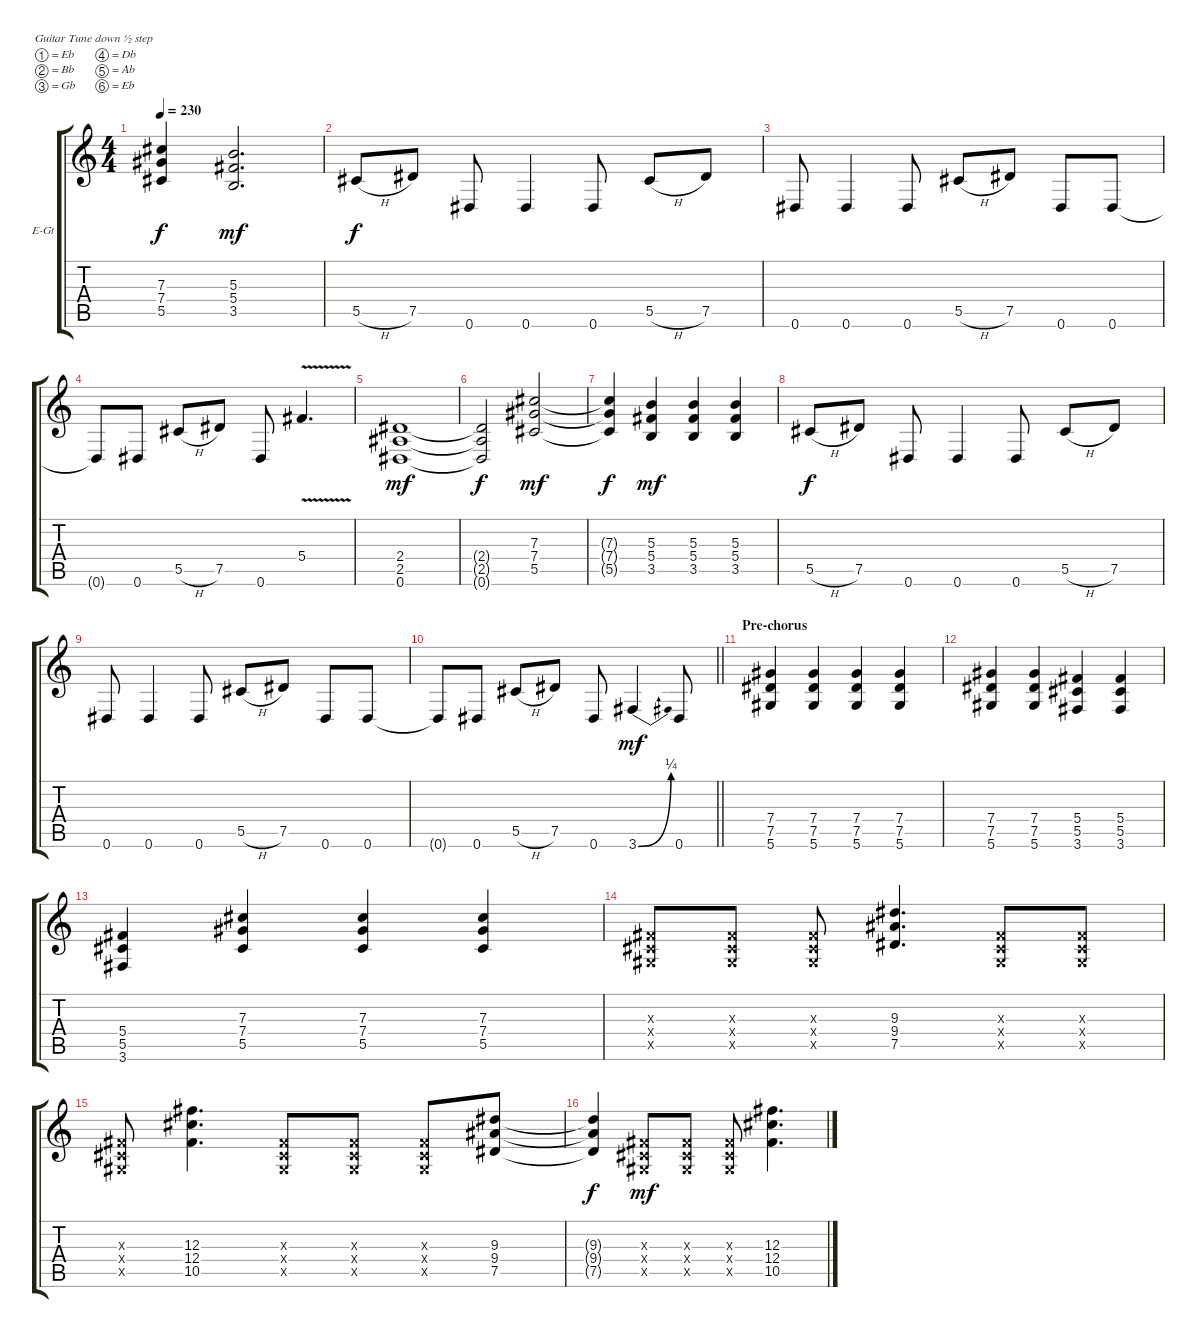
\bracketExtendMode groupsimilarinstruments
\firstSystemTrackNameOrientation horizontal
\otherSystemsTrackNameOrientation horizontal
\track ("Jonny Rocker" "E-Gt") {instrument distortionguitar}
\staff {score tabs}
\tuning (Eb4 Bb3 Gb3 Db3 Ab2 Eb2)
\ts (4 4)
\tempo 230
\clef g2
\ks c
(7.3{t} 7.4{t} 5.5{t}).4{dy f} (5.3 5.4 3.5).2{d dy mf} |
5.5{h}.8{dy f} 7.5.8 0.6.8 0.6.4 0.6.8 5.5{h}.8 7.5.8 |
0.6.8 0.6.4 0.6.8 5.5{h}.8 7.5.8 0.6.8 0.6.8 |
0.6{t}.8 0.6.8 5.5{h}.8 7.5.8 0.6.8 5.4{v}.4{d} |
(2.4 2.5 0.6).1{dy mf} |
(2.4{t} 2.5{t} 0.6{t}).2{dy f} (7.3 7.4 5.5).2{dy mf} |
(7.3{t} 7.4{t} 5.5{t}).4{dy f} (5.3 5.4 3.5).4{dy mf} (5.3 5.4 3.5).4 (5.3 5.4 3.5).4 |
5.5{h}.8{dy f} 7.5.8 0.6.8 0.6.4 0.6.8 5.5{h}.8 7.5.8 |
0.6.8 0.6.4 0.6.8 5.5{h}.8 7.5.8 0.6.8 0.6.8 |
\barLineRight lightlight
0.6{t}.8 0.6.8 5.5{h}.8 7.5.8 0.6.8 3.6{be (bend 0 0 60 1)}.4{dy mf} 0.6.8 |
\section ("" "Pre-chorus")
(7.4 7.5 5.6).4 (7.4 7.5 5.6).4 (7.4 7.5 5.6).4 (7.4 7.5 5.6).4 |
(7.4 7.5 5.6).4 (7.4 7.5 5.6).4 (5.4 5.5 3.6).4 (5.4 5.5 3.6).4 |
(5.4 5.5 3.6).4 (7.3 7.4 5.5).4 (7.3 7.4 5.5).4 (7.3 7.4 5.5).4 |
(0.3{x} 0.4{x} 0.5{x}).8 (0.3{x} 0.4{x} 0.5{x}).8 (0.3{x} 0.4{x} 0.5{x}).8 (9.3 9.4 7.5).4{d} (0.3{x} 0.4{x} 0.5{x}).8 (0.3{x} 0.4{x} 0.5{x}).8 |
(0.3{x} 0.4{x} 0.5{x}).8 (12.3 12.4 10.5).4{d} (0.3{x} 0.4{x} 0.5{x}).8 (0.3{x} 0.4{x} 0.5{x}).8 (0.3{x} 0.4{x} 0.5{x}).8 (9.3 9.4 7.5).8 |
(9.3{t} 9.4{t} 7.5{t}).4{dy f} (0.3{x} 0.4{x} 0.5{x}).8{dy mf} (0.3{x} 0.4{x} 0.5{x}).8 (0.3{x} 0.4{x} 0.5{x}).8 (12.3 12.4 10.5).4{d}
